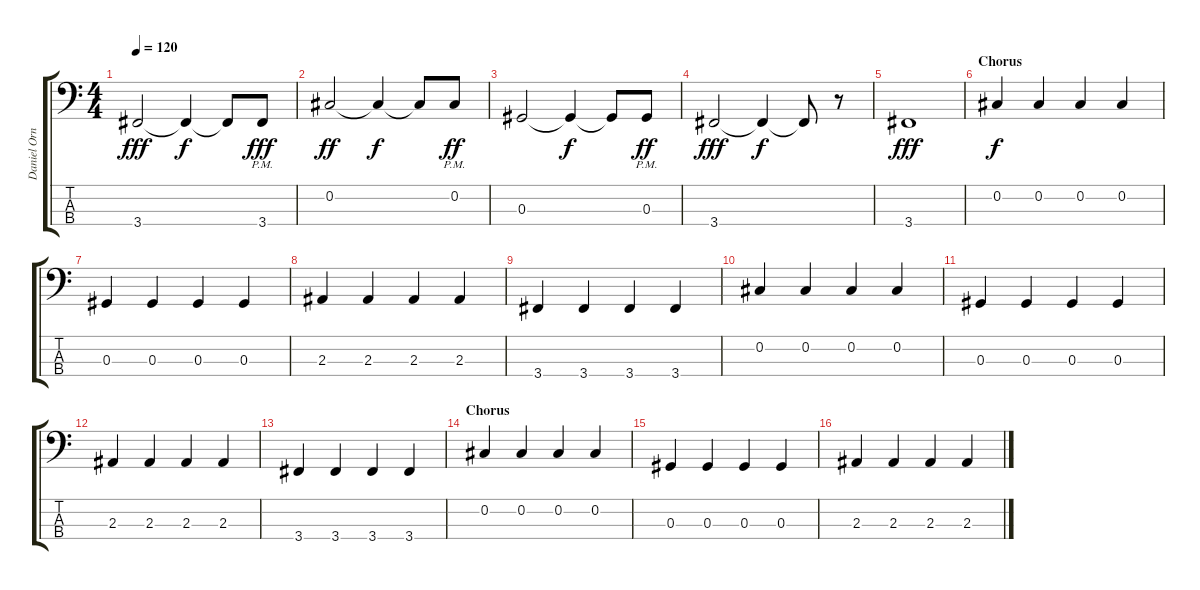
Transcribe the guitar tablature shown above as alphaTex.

\track ("Daniel Ornellas - Bass" "Daniel Orn") {instrument electricbassfinger}
\staff {score tabs}
\tuning (Gb2 Db2 Ab1 Eb1) {hide}
\ts (4 4)
\tempo 120
\clef f4
\ks c
3.4.2{dy fff} 3.4{t}.4{dy f} 3.4{t}.8 3.4{pm}.8{dy fff} |
0.2.2{dy ff} 0.2{t}.4{dy f} 0.2{t}.8 0.2{pm}.8{dy ff} |
0.3.2 0.3{t}.4{dy f} 0.3{t}.8 0.3{pm}.8{dy ff} |
3.4.2{dy fff} 3.4{t}.4{dy f} 3.4{t}.8 r.8 |
3.4.1{dy fff} |
\section ("" "Chorus")
0.2.4{dy f} 0.2.4 0.2.4 0.2.4 |
0.3.4 0.3.4 0.3.4 0.3.4 |
2.3.4 2.3.4 2.3.4 2.3.4 |
3.4.4 3.4.4 3.4.4 3.4.4 |
0.2.4 0.2.4 0.2.4 0.2.4 |
0.3.4 0.3.4 0.3.4 0.3.4 |
2.3.4 2.3.4 2.3.4 2.3.4 |
3.4.4 3.4.4 3.4.4 3.4.4 |
\section ("" "Chorus")
0.2.4 0.2.4 0.2.4 0.2.4 |
0.3.4 0.3.4 0.3.4 0.3.4 |
2.3.4 2.3.4 2.3.4 2.3.4
